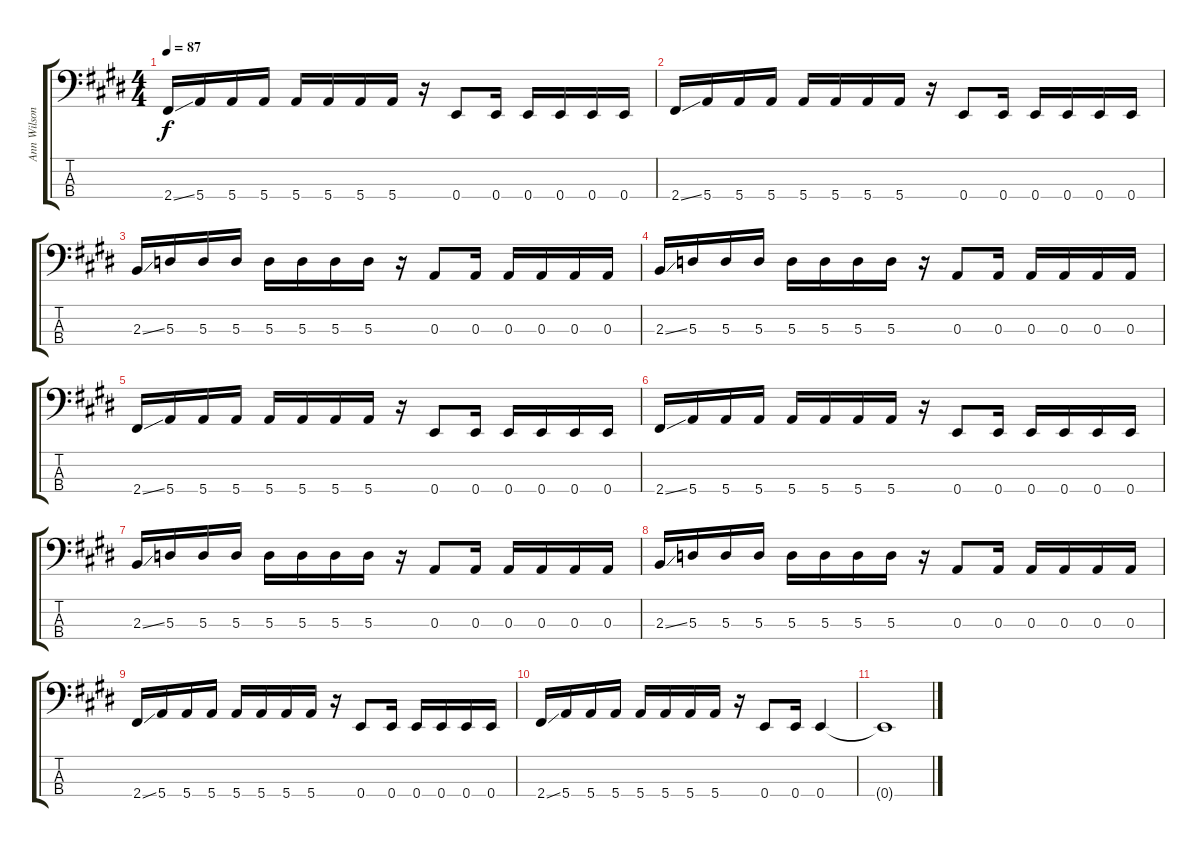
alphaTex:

\track ("Ann Wilson Bass" "Ann Wilson") {instrument electricbasspick}
\staff {score tabs}
\tuning (G2 D2 A1 E1) {hide}
\ts (4 4)
\tempo 87
\clef f4
\ks e
2.4{ss}.16{dy f} 5.4.16 5.4.16 5.4.16 5.4.16 5.4.16 5.4.16 5.4.16 r.16 0.4.8 0.4.16 0.4.16 0.4.16 0.4.16 0.4.16 |
2.4{ss}.16 5.4.16 5.4.16 5.4.16 5.4.16 5.4.16 5.4.16 5.4.16 r.16 0.4.8 0.4.16 0.4.16 0.4.16 0.4.16 0.4.16 |
2.3{ss}.16 5.3.16 5.3.16 5.3.16 5.3.16 5.3.16 5.3.16 5.3.16 r.16 0.3.8 0.3.16 0.3.16 0.3.16 0.3.16 0.3.16 |
2.3{ss}.16 5.3.16 5.3.16 5.3.16 5.3.16 5.3.16 5.3.16 5.3.16 r.16 0.3.8 0.3.16 0.3.16 0.3.16 0.3.16 0.3.16 |
2.4{ss}.16 5.4.16 5.4.16 5.4.16 5.4.16 5.4.16 5.4.16 5.4.16 r.16 0.4.8 0.4.16 0.4.16 0.4.16 0.4.16 0.4.16 |
2.4{ss}.16 5.4.16 5.4.16 5.4.16 5.4.16 5.4.16 5.4.16 5.4.16 r.16 0.4.8 0.4.16 0.4.16 0.4.16 0.4.16 0.4.16 |
2.3{ss}.16 5.3.16 5.3.16 5.3.16 5.3.16 5.3.16 5.3.16 5.3.16 r.16 0.3.8 0.3.16 0.3.16 0.3.16 0.3.16 0.3.16 |
2.3{ss}.16 5.3.16 5.3.16 5.3.16 5.3.16 5.3.16 5.3.16 5.3.16 r.16 0.3.8 0.3.16 0.3.16 0.3.16 0.3.16 0.3.16 |
2.4{ss}.16 5.4.16 5.4.16 5.4.16 5.4.16 5.4.16 5.4.16 5.4.16 r.16 0.4.8 0.4.16 0.4.16 0.4.16 0.4.16 0.4.16 |
2.4{ss}.16 5.4.16 5.4.16 5.4.16 5.4.16 5.4.16 5.4.16 5.4.16 r.16 0.4.8 0.4.16 0.4.4 |
0.4{t}.1
